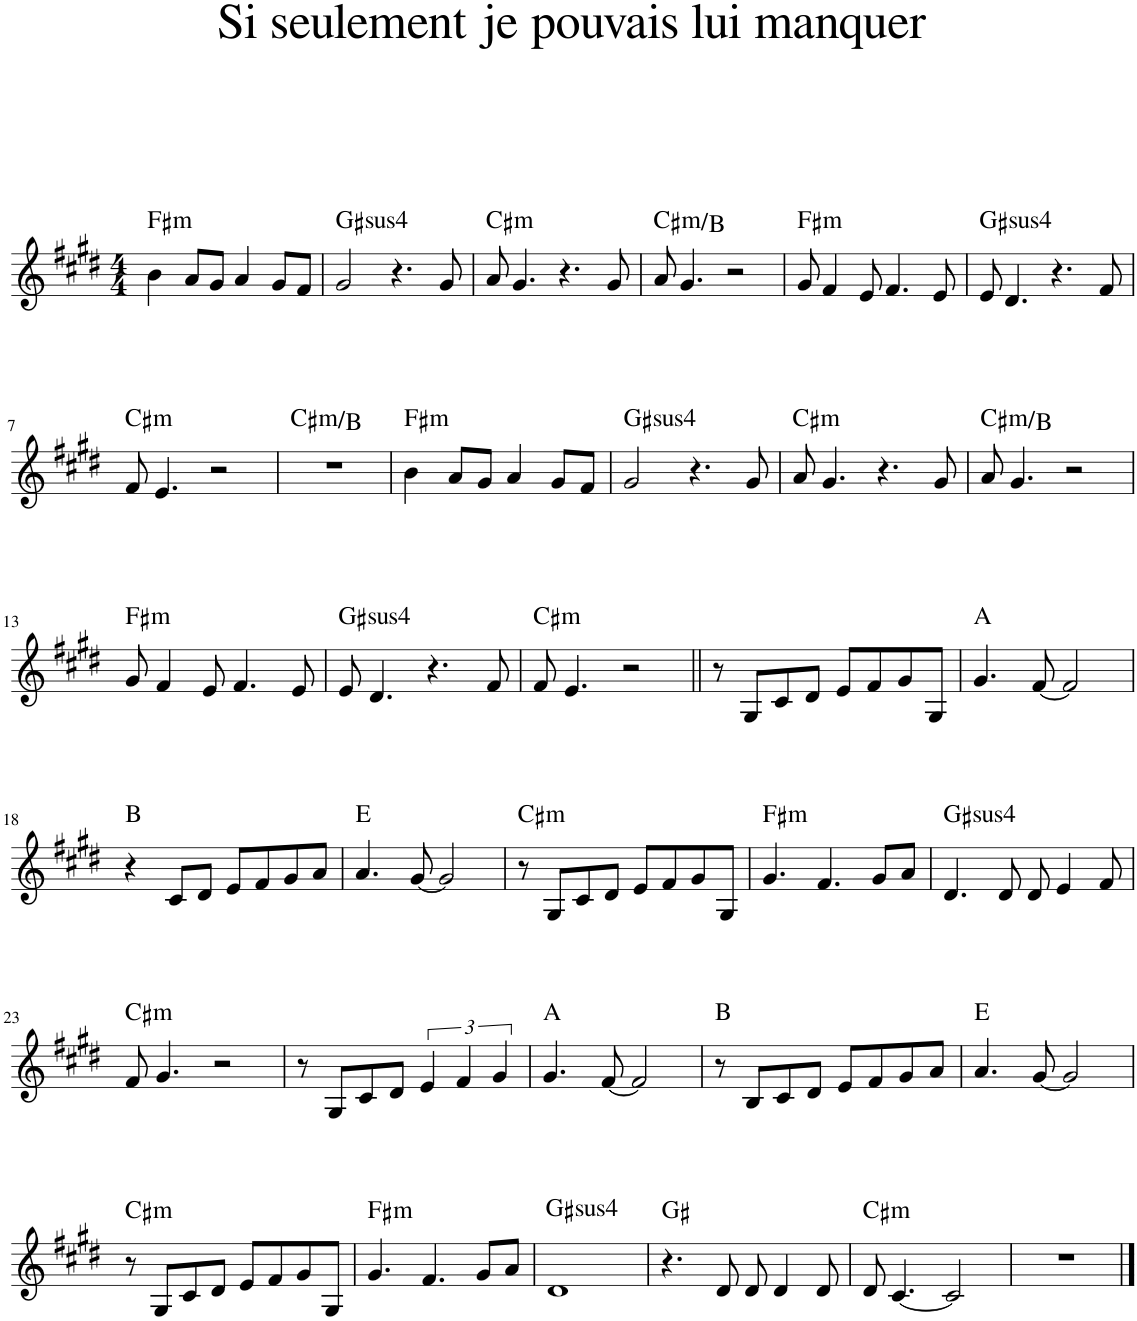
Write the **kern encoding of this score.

**kern	**harte
*part1	*part1
*staff1	*
*I"Piano	*
*I'Pno.	*
*clefG2	*
*k[f#c#g#d#]	*
*M4/4	*
=1	=1
!	!LO:H:kt=m
4b\	F#:min
8a/L	.
8g#/J	.
4a/	.
8g#/L	.
8f#/J	.
=2	=2
!	!LO:H:kt=4
2g#/	G#:sus4
4.r	.
8g#/	.
=3	=3
!	!LO:H:kt=m
8a/	C#:min
4.g#/	.
4.r	.
8g#/	.
=4	=4
!	!LO:H:kt=m
8a/	C#:min/b7
4.g#/	.
2r	.
=5	=5
!	!LO:H:kt=m
8g#/	F#:min
4f#/	.
8e/	.
4.f#/	.
8e/	.
=6	=6
!	!LO:H:kt=4
8e/	G#:sus4
4.d#/	.
4.r	.
8f#/	.
!!LO:LB:g=z
=7	=7
!	!LO:H:kt=m
8f#/	C#:min
4.e/	.
2r	.
=8	=8
!	!LO:H:kt=m
1r	C#:min/b7
=9	=9
!	!LO:H:kt=m
4b\	F#:min
8a/L	.
8g#/J	.
4a/	.
8g#/L	.
8f#/J	.
=10	=10
!	!LO:H:kt=4
2g#/	G#:sus4
4.r	.
8g#/	.
=11	=11
!	!LO:H:kt=m
8a/	C#:min
4.g#/	.
4.r	.
8g#/	.
=12	=12
!	!LO:H:kt=m
8a/	C#:min/b7
4.g#/	.
2r	.
!!LO:LB:g=z
=13	=13
!	!LO:H:kt=m
8g#/	F#:min
4f#/	.
8e/	.
4.f#/	.
8e/	.
=14	=14
!	!LO:H:kt=4
8e/	G#:sus4
4.d#/	.
4.r	.
8f#/	.
=15	=15
!	!LO:H:kt=m
8f#/	C#:min
4.e/	.
2r	.
=16||	=16||
8r	.
8G#/L	.
8c#/	.
8d#/J	.
8e/L	.
8f#/	.
8g#/	.
8G#/J	.
=17	=17
4.g#/	A:maj
[8f#/	.
2f#/]	.
!!LO:LB:g=z
=18	=18
4r	B:maj
8c#/L	.
8d#/J	.
8e/L	.
8f#/	.
8g#/	.
8a/J	.
=19	=19
4.a/	E:maj
[8g#/	.
2g#/]	.
=20	=20
!	!LO:H:kt=m
8r	C#:min
8G#/L	.
8c#/	.
8d#/J	.
8e/L	.
8f#/	.
8g#/	.
8G#/J	.
=21	=21
!	!LO:H:kt=m
4.g#/	F#:min
4.f#/	.
8g#/L	.
8a/J	.
=22	=22
!	!LO:H:kt=4
4.d#/	G#:sus4
8d#/	.
8d#/	.
4e/	.
8f#/	.
!!LO:LB:g=z
=23	=23
!	!LO:H:kt=m
8f#/	C#:min
4.g#/	.
2r	.
=24	=24
8r	.
8G#/L	.
8c#/	.
8d#/J	.
6e/	.
6f#/	.
6g#/	.
=25	=25
4.g#/	A:maj
[8f#/	.
2f#/]	.
=26	=26
8r	B:maj
8B/L	.
8c#/	.
8d#/J	.
8e/L	.
8f#/	.
8g#/	.
8a/J	.
=27	=27
4.a/	E:maj
[8g#/	.
2g#/]	.
!!LO:LB:g=z
=28	=28
!	!LO:H:kt=m
8r	C#:min
8G#/L	.
8c#/	.
8d#/J	.
8e/L	.
8f#/	.
8g#/	.
8G#/J	.
=29	=29
!	!LO:H:kt=m
4.g#/	F#:min
4.f#/	.
8g#/L	.
8a/J	.
=30	=30
!	!LO:H:kt=4
1d#	G#:sus4
=31	=31
4.r	G#:maj
8d#/	.
8d#/	.
4d#/	.
8d#/	.
=32	=32
!	!LO:H:kt=m
8d#/	C#:min
[4.c#/	.
2c#/]	.
=33	=33
1r	.
==	==
*-	*-
